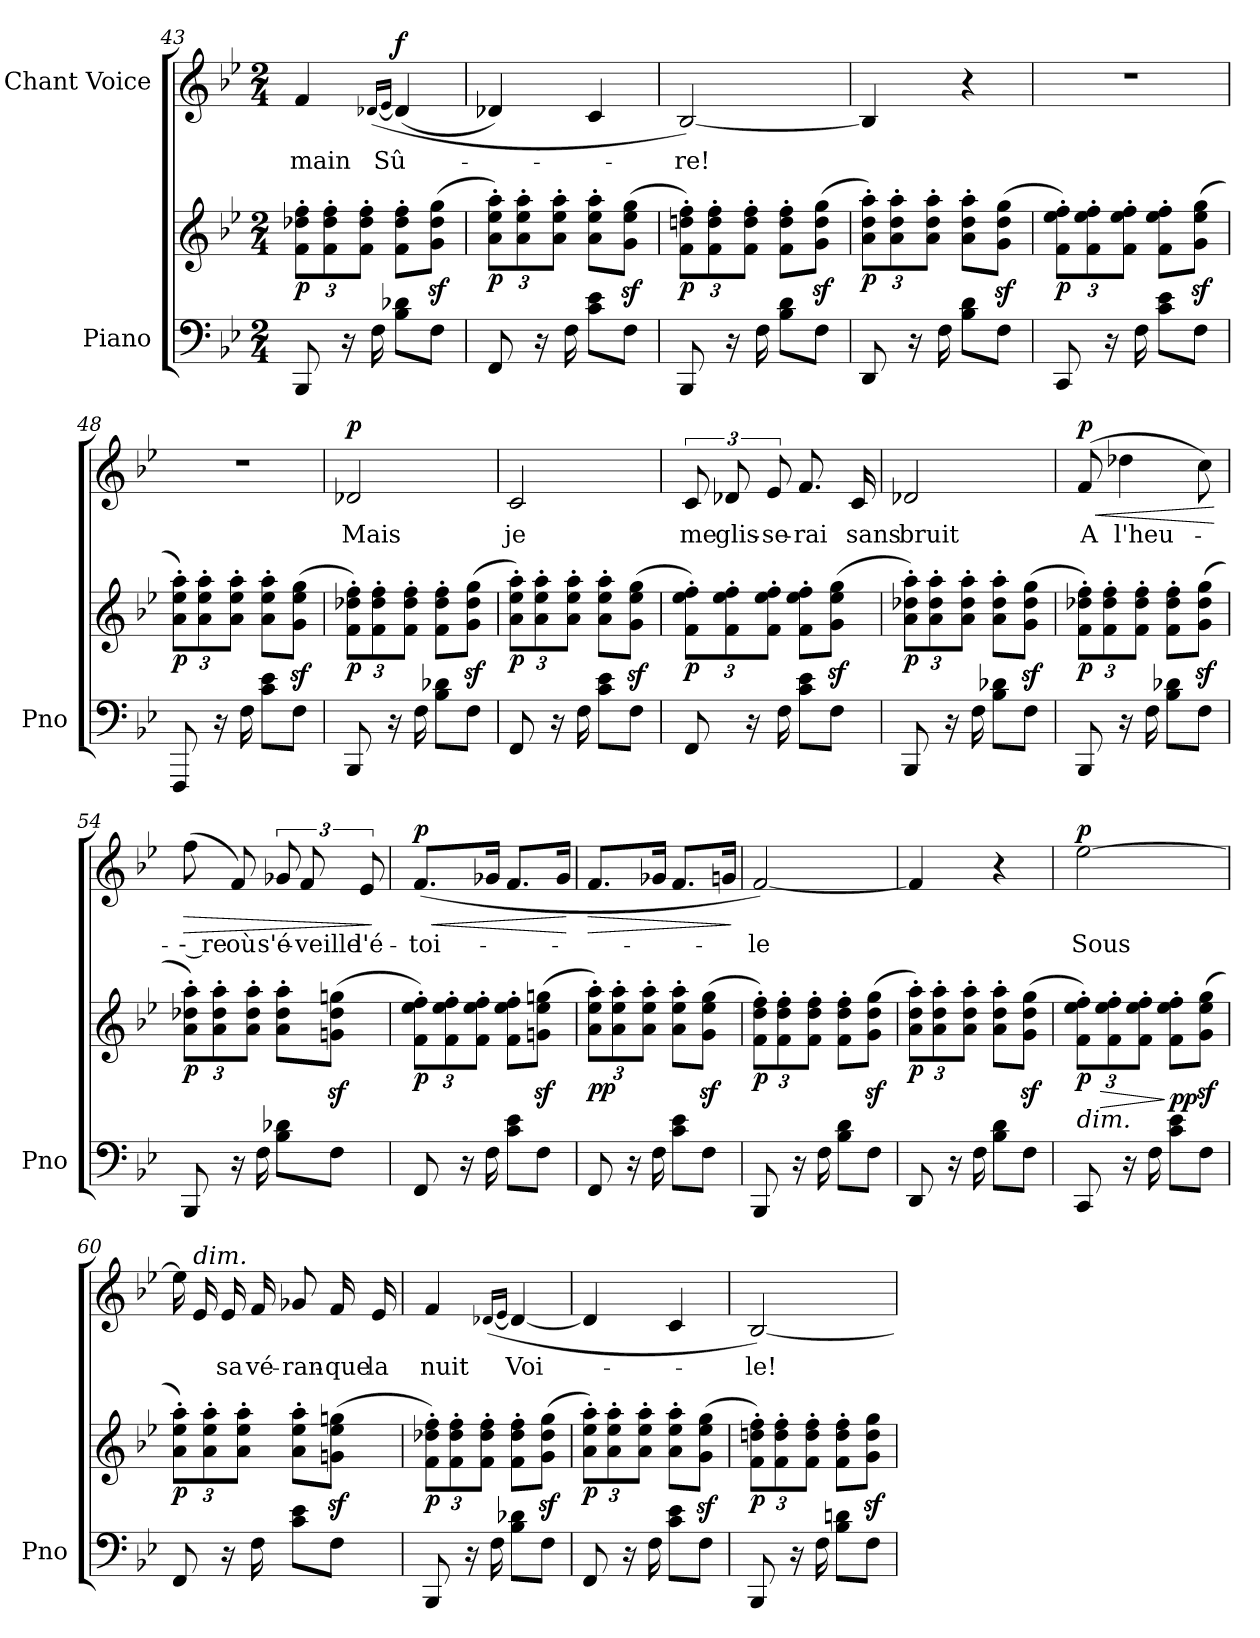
**kern	**kern	**dynam	**kern	**text	**dynam
*part2	*part2	*part2	*part1	*part1	*part1
*staff3	*staff2	*staff2/3	*staff1	*staff1	*staff1
*I"Piano	*	*	*I"Chant Voice	*	*
*I'Pno	*	*	*	*	*
!!LO:PB:g=z
*clefF4	*clefG2	*	*clefG2	*	*
*k[b-e-]	*k[b-e-]	*	*k[b-e-]	*	*
*M2/4	*M2/4	*	*M2/4	*	*
*	*Xbrackettup	*	*	*	*
=43	=43	=43	=43	=43	=43
!	!	!LO:DY:b	!	!LO:LY:b	!
8BBB-/	12f\' 12dd-X\' 12ff\'L	p	4f/	main	.
.	12f\' 12dd-\' 12ff\'	.	.	.	.
16r	.	.	.	.	.
.	12f\' 12dd-\' 12ff\'J	.	.	.	.
16F\	.	.	.	.	.
.	.	.	(>[16qd-X/LL	.	.
.	.	.	16qe-/JJ	.	.
!	!	!	!	!LO:LY:b	!LO:DY:a
8B-\ 8d-X\L	8f\' 8dd-\' 8ff\'L	.	(<4d-/]	Sû-	f
8F\J	(>8g\z< 8dd-\z< 8gg\z<J	.	.	.	.
=44	=44	=44	=44	=44	=44
!	!	!LO:DY:b	!	!	!
8FF/	12a\' 12ee-\' 12aa\'L)	p	4d-X/)	.	.
.	12a\' 12ee-\' 12aa\'	.	.	.	.
16r	.	.	.	.	.
.	12a\' 12ee-\' 12aa\'J	.	.	.	.
16F\	.	.	.	.	.
8c\ 8e-\L	8a\' 8ee-\' 8aa\'L	.	4c/	.	.
8F\J	(>8g\z< 8ee-\z< 8gg\z<J	.	.	.	.
=45	=45	=45	=45	=45	=45
!	!	!LO:DY:b	!	!LO:LY:b	!
8BBB-/	12f\' 12ddn\' 12ff\'L)	p	[2B-/)	-re!	.
.	12f\' 12dd\' 12ff\'	.	.	.	.
16r	.	.	.	.	.
.	12f\' 12dd\' 12ff\'J	.	.	.	.
16F\	.	.	.	.	.
8B-\ 8d\L	8f\' 8dd\' 8ff\'L	.	.	.	.
8F\J	(>8g\z< 8dd\z< 8gg\z<J	.	.	.	.
=46	=46	=46	=46	=46	=46
!	!	!LO:DY:b	!	!	!
8DD/	12a\' 12dd\' 12aa\'L)	p	4B-/]	.	.
.	12a\' 12dd\' 12aa\'	.	.	.	.
16r	.	.	.	.	.
.	12a\' 12dd\' 12aa\'J	.	.	.	.
16F\	.	.	.	.	.
8B-\ 8d\L	8a\' 8dd\' 8aa\'L	.	4r	.	.
8F\J	(>8g\z< 8dd\z< 8gg\z<J	.	.	.	.
=47	=47	=47	=47	=47	=47
!	!	!LO:DY:b	!	!	!
8CC/	12f\' 12ee-\' 12ff\'L)	p	2r	.	.
.	12f\' 12ee-\' 12ff\'	.	.	.	.
16r	.	.	.	.	.
.	12f\' 12ee-\' 12ff\'J	.	.	.	.
16F\	.	.	.	.	.
8c\ 8e-\L	8f\' 8ee-\' 8ff\'L	.	.	.	.
8F\J	(>8g\z< 8ee-\z< 8gg\z<J	.	.	.	.
=48	=48	=48	=48	=48	=48
!	!	!LO:DY:b	!	!	!
8FFF/	12a\' 12ee-\' 12aa\'L)	p	2r	.	.
.	12a\' 12ee-\' 12aa\'	.	.	.	.
16r	.	.	.	.	.
.	12a\' 12ee-\' 12aa\'J	.	.	.	.
16F\	.	.	.	.	.
8c\ 8e-\L	8a\' 8ee-\' 8aa\'L	.	.	.	.
8F\J	(>8g\z< 8ee-\z< 8gg\z<J	.	.	.	.
!!LO:LB:g=z
=49	=49	=49	=49	=49	=49
!	!	!LO:DY:b	!	!LO:LY:b	!LO:DY:a
8BBB-/	12f\' 12dd-X\' 12ff\'L)	p	2d-X/	Mais	p
.	12f\' 12dd-\' 12ff\'	.	.	.	.
16r	.	.	.	.	.
.	12f\' 12dd-\' 12ff\'J	.	.	.	.
16F\	.	.	.	.	.
8B-\ 8d-X\L	8f\' 8dd-\' 8ff\'L	.	.	.	.
8F\J	(>8g\z< 8dd-\z< 8gg\z<J	.	.	.	.
=50	=50	=50	=50	=50	=50
!	!	!LO:DY:b	!	!LO:LY:b	!
8FF/	12a\' 12ee-\' 12aa\'L)	p	2c/	je	.
.	12a\' 12ee-\' 12aa\'	.	.	.	.
16r	.	.	.	.	.
.	12a\' 12ee-\' 12aa\'J	.	.	.	.
16F\	.	.	.	.	.
8c\ 8e-\L	8a\' 8ee-\' 8aa\'L	.	.	.	.
8F\J	(>8g\z< 8ee-\z< 8gg\z<J	.	.	.	.
=51	=51	=51	=51	=51	=51
!	!	!LO:DY:b	!	!LO:LY:b	!
8FF/	12f\' 12ee-\' 12ff\'L)	p	12c/	me	.
!	!	!	!	!LO:LY:b	!
.	12f\' 12ee-\' 12ff\'	.	12d-X/	glis-	.
16r	.	.	.	.	.
!	!	!	!	!LO:LY:b	!
.	12f\' 12ee-\' 12ff\'J	.	12e-/	-se-	.
16F\	.	.	.	.	.
!	!	!	!	!LO:LY:b	!
8c\ 8e-\L	8f\' 8ee-\' 8ff\'L	.	8.f/	-rai	.
8F\J	(>8g\z< 8ee-\z< 8gg\z<J	.	.	.	.
!	!	!	!	!LO:LY:b	!
.	.	.	16c/	sans	.
=52	=52	=52	=52	=52	=52
!	!	!LO:DY:b	!	!LO:LY:b	!
8BBB-/	12a\' 12dd-X\' 12aa\'L)	p	2d-X/	bruit	.
.	12a\' 12dd-\' 12aa\'	.	.	.	.
16r	.	.	.	.	.
.	12a\' 12dd-\' 12aa\'J	.	.	.	.
16F\	.	.	.	.	.
8B-\ 8d-X\L	8a\' 8dd-\' 8aa\'L	.	.	.	.
8F\J	(>8g\z< 8dd-\z< 8gg\z<J	.	.	.	.
=53	=53	=53	=53	=53	=53
!	!	!LO:DY:b	!	!LO:LY:b	!LO:HP:b
!	!	!	!	!	!LO:DY:n=1:a
8BBB-/	12f\' 12dd-X\' 12ff\'L)	p	(>8f/	A	< p
.	12f\' 12dd-\' 12ff\'	.	.	.	.
!	!	!	!	!LO:LY:b	!
16r	.	.	4dd-X\	l'heu-	.
.	12f\' 12dd-\' 12ff\'J	.	.	.	.
16F\	.	.	.	.	.
8B-\ 8d-X\L	8f\' 8dd-\' 8ff\'L	.	.	.	.
8F\J	(>8g\z< 8dd-\z< 8gg\z<J	.	8cc\)	.	.
.	.	.	.	.	[
!!LO:LB:g=z
=54	=54	=54	=54	=54	=54
!	!	!LO:DY:b	!	!LO:LY:b	!LO:HP:b
8BBB-/	12a\' 12dd-X\' 12aa\'L)	p	(>8ff\	-- re	>
.	12a\' 12dd-\' 12aa\'	.	.	.	.
!	!	!	!	!LO:LY:b	!
16r	.	.	8f/)	où	.
.	12a\' 12dd-\' 12aa\'J	.	.	.	.
16F\	.	.	.	.	.
!	!	!	!	!LO:LY:b	!
8B-\ 8d-X\L	8a\' 8dd-\' 8aa\'L	.	12g-X/	s'é-	.
!	!	!	!	!LO:LY:b	!
.	.	.	12f/	-veille	.
8F\J	(>8gn\z< 8dd-\z< 8ggn\z<J	.	.	.	.
!	!	!	!	!LO:LY:b	!
.	.	.	12e-/	l'é-	.
.	.	.	.	.	]
=55	=55	=55	=55	=55	=55
!	!	!LO:DY:b	!	!LO:LY:b	!LO:HP:b
!	!	!	!	!	!LO:DY:n=1:a
8FF/	12f\' 12ee-\' 12ff\'L)	p	(<8.f/L	-toi-	< p
.	12f\' 12ee-\' 12ff\'	.	.	.	.
16r	.	.	.	.	.
.	12f\' 12ee-\' 12ff\'J	.	.	.	.
16F\	.	.	16g-X/Jk	.	.
8c\ 8e-\L	8f\' 8ee-\' 8ff\'L	.	8.f/L	.	.
8F\J	(>8gn\z< 8ee-\z< 8ggn\z<J	.	.	.	.
.	.	.	16g-/Jk	.	.
.	.	.	.	.	[
=56	=56	=56	=56	=56	=56
!	!	!LO:DY:b	!	!	!LO:HP:b
8FF/	12a\' 12ee-\' 12aa\'L)	pp	8.f/L	.	>
.	12a\' 12ee-\' 12aa\'	.	.	.	.
16r	.	.	.	.	.
.	12a\' 12ee-\' 12aa\'J	.	.	.	.
16F\	.	.	16g-X/Jk	.	.
8c\ 8e-\L	8a\' 8ee-\' 8aa\'L	.	8.f/L	.	.
8F\J	(>8g\z< 8ee-\z< 8gg\z<J	.	.	.	.
.	.	.	16gn/Jk	.	.
.	.	.	.	.	]
=57	=57	=57	=57	=57	=57
!	!	!LO:DY:b	!	!LO:LY:b	!
8BBB-/	12f\' 12dd\' 12ff\'L)	p	[2f/)	-le	.
.	12f\' 12dd\' 12ff\'	.	.	.	.
16r	.	.	.	.	.
.	12f\' 12dd\' 12ff\'J	.	.	.	.
16F\	.	.	.	.	.
8B-\ 8d\L	8f\' 8dd\' 8ff\'L	.	.	.	.
8F\J	(>8g\z< 8dd\z< 8gg\z<J	.	.	.	.
=58	=58	=58	=58	=58	=58
!	!	!LO:DY:b	!	!	!
8DD/	12a\' 12dd\' 12aa\'L)	p	4f/]	.	.
.	12a\' 12dd\' 12aa\'	.	.	.	.
16r	.	.	.	.	.
.	12a\' 12dd\' 12aa\'J	.	.	.	.
16F\	.	.	.	.	.
8B-\ 8d\L	8a\' 8dd\' 8aa\'L	.	4r	.	.
8F\J	(>8g\z< 8dd\z< 8gg\z<J	.	.	.	.
!!LO:LB:g=z
=59	=59	=59	=59	=59	=59
!	!LO:TX:b:i:t=dim.	!	!	!	!
!	!	!LO:DY:b	!	!LO:LY:b	!LO:DY:a
8CC/	12f\' 12ee-\' 12ff\'L)	p	[2ee-\	Sous	p
!	!	!LO:HP:b	!	!	!
.	12f\' 12ee-\' 12ff\'	>	.	.	.
16r	.	.	.	.	.
.	12f\' 12ee-\' 12ff\'J	.	.	.	.
16F\	.	.	.	.	.
!	!	!LO:DY:n=1:b	!	!	!
8c\ 8e-\L	8f\' 8ee-\' 8ff\'L	] pp	.	.	.
8F\J	(>8g\z< 8ee-\z< 8gg\z<J	.	.	.	.
=60	=60	=60	=60	=60	=60
!	!	!LO:DY:b	!	!	!
8FF/	12a\' 12ee-\' 12aa\'L)	p	16ee-\]	.	.
!	!	!	!LO:TX:a:i:t=dim.	!	!
.	.	.	16e-/	.	.
.	12a\' 12ee-\' 12aa\'	.	.	.	.
!	!	!	!	!LO:LY:b	!
16r	.	.	16e-/	sa	.
.	12a\' 12ee-\' 12aa\'J	.	.	.	.
!	!	!	!	!LO:LY:b	!
16F\	.	.	16f/	vé-	.
!	!	!	!	!LO:LY:b	!
8c\ 8e-\L	8a\' 8ee-\' 8aa\'L	.	8g-X/	-ran-	.
!	!	!	!	!LO:LY:b	!
8F\J	(>8gn\z< 8ee-\z< 8ggn\z<J	.	16f/	que	.
!	!	!	!	!LO:LY:b	!
.	.	.	16e-/	la	.
=61	=61	=61	=61	=61	=61
!	!	!LO:DY:b	!	!LO:LY:b	!
8BBB-/	12f\' 12dd-X\' 12ff\'L)	p	4f/	nuit	.
.	12f\' 12dd-\' 12ff\'	.	.	.	.
16r	.	.	.	.	.
.	12f\' 12dd-\' 12ff\'J	.	.	.	.
16F\	.	.	.	.	.
.	.	.	(>[16qd-X/LL	.	.
.	.	.	16qe-/JJ	.	.
!	!	!	!	!LO:LY:b	!
8B-\ 8d-X\L	8f\' 8dd-\' 8ff\'L	.	4d-/_	Voi-	.
8F\J	(>8g\z< 8dd-\z< 8gg\z<J	.	.	.	.
=62	=62	=62	=62	=62	=62
!	!	!LO:DY:b	!	!	!
8FF/	12a\' 12ee-\' 12aa\'L)	p	4d-/]	.	.
.	12a\' 12ee-\' 12aa\'	.	.	.	.
16r	.	.	.	.	.
.	12a\' 12ee-\' 12aa\'J	.	.	.	.
16F\	.	.	.	.	.
8c\ 8e-\L	8a\' 8ee-\' 8aa\'L	.	4c/	.	.
8F\J	(>8g\z< 8ee-\z< 8gg\z<J	.	.	.	.
=63	=63	=63	=63	=63	=63
!	!	!LO:DY:b	!	!LO:LY:b	!
8BBB-/	12f\' 12ddn\' 12ff\'L)	p	[2B-/)	-le!	.
.	12f\' 12dd\' 12ff\'	.	.	.	.
16r	.	.	.	.	.
.	12f\' 12dd\' 12ff\'J	.	.	.	.
16F\	.	.	.	.	.
8B-\ 8dn\L	8f\' 8dd\' 8ff\'L	.	.	.	.
8F\J	8g\z< 8dd\z< 8gg\z<J	.	.	.	.
=	=	=	=	=	=
*-	*-	*-	*-	*-	*-
